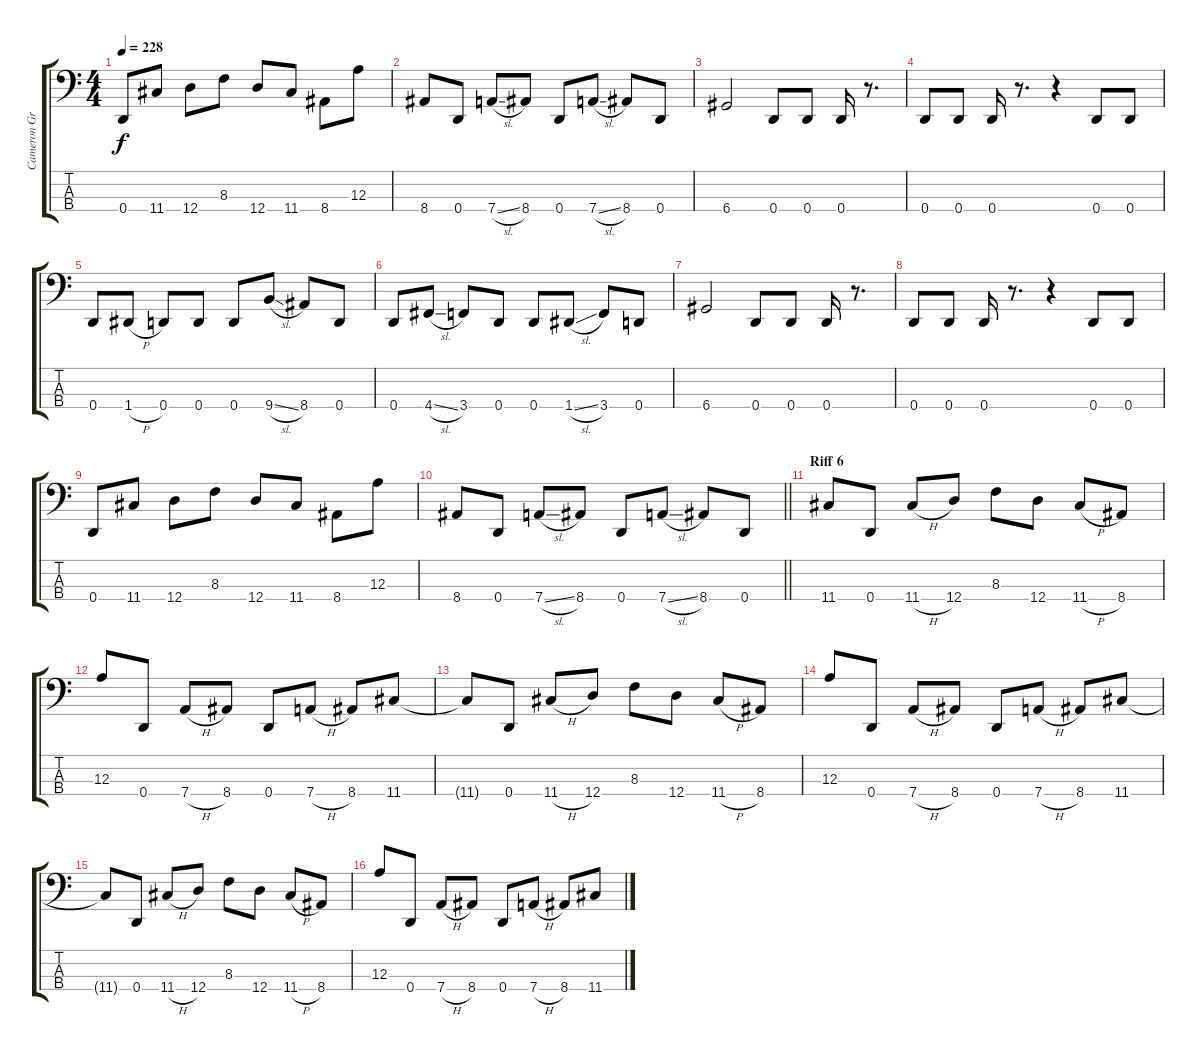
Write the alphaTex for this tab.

\track ("Cameron Grant" "Cameron Gr") {instrument electricbasspick}
\staff {score tabs}
\tuning (G2 D2 A1 D1) {hide}
\ts (4 4)
\tempo 228
\clef f4
\ks c
0.4.8{dy f} 11.4.8 12.4.8 8.3.8 12.4.8 11.4.8 8.4.8 12.3.8 |
8.4.8 0.4.8 7.4{sl}.8 8.4.8 0.4.8 7.4{sl}.8 8.4.8 0.4.8 |
6.4.2 0.4.8 0.4.8 0.4.16 r.8{d} |
0.4.8 0.4.8 0.4.16 r.8{d} r.4 0.4.8 0.4.8 |
0.4.8 1.4{h}.8 0.4.8 0.4.8 0.4.8 9.4{sl}.8 8.4.8 0.4.8 |
0.4.8 4.4{sl}.8 3.4.8 0.4.8 0.4.8 1.4{sl}.8 3.4.8 0.4.8 |
6.4.2 0.4.8 0.4.8 0.4.16 r.8{d} |
0.4.8 0.4.8 0.4.16 r.8{d} r.4 0.4.8 0.4.8 |
0.4.8 11.4.8 12.4.8 8.3.8 12.4.8 11.4.8 8.4.8 12.3.8 |
\barLineRight lightlight
8.4.8 0.4.8 7.4{sl}.8 8.4.8 0.4.8 7.4{sl}.8 8.4.8 0.4.8 |
\section ("" "Riff 6")
11.4.8 0.4.8 11.4{h}.8 12.4.8 8.3.8 12.4.8 11.4{h}.8 8.4.8 |
12.3.8 0.4.8 7.4{h}.8 8.4.8 0.4.8 7.4{h}.8 8.4.8 11.4.8 |
11.4{t}.8 0.4.8 11.4{h}.8 12.4.8 8.3.8 12.4.8 11.4{h}.8 8.4.8 |
12.3.8 0.4.8 7.4{h}.8 8.4.8 0.4.8 7.4{h}.8 8.4.8 11.4.8 |
11.4{t}.8 0.4.8 11.4{h}.8 12.4.8 8.3.8 12.4.8 11.4{h}.8 8.4.8 |
12.3.8 0.4.8 7.4{h}.8 8.4.8 0.4.8 7.4{h}.8 8.4.8 11.4.8
